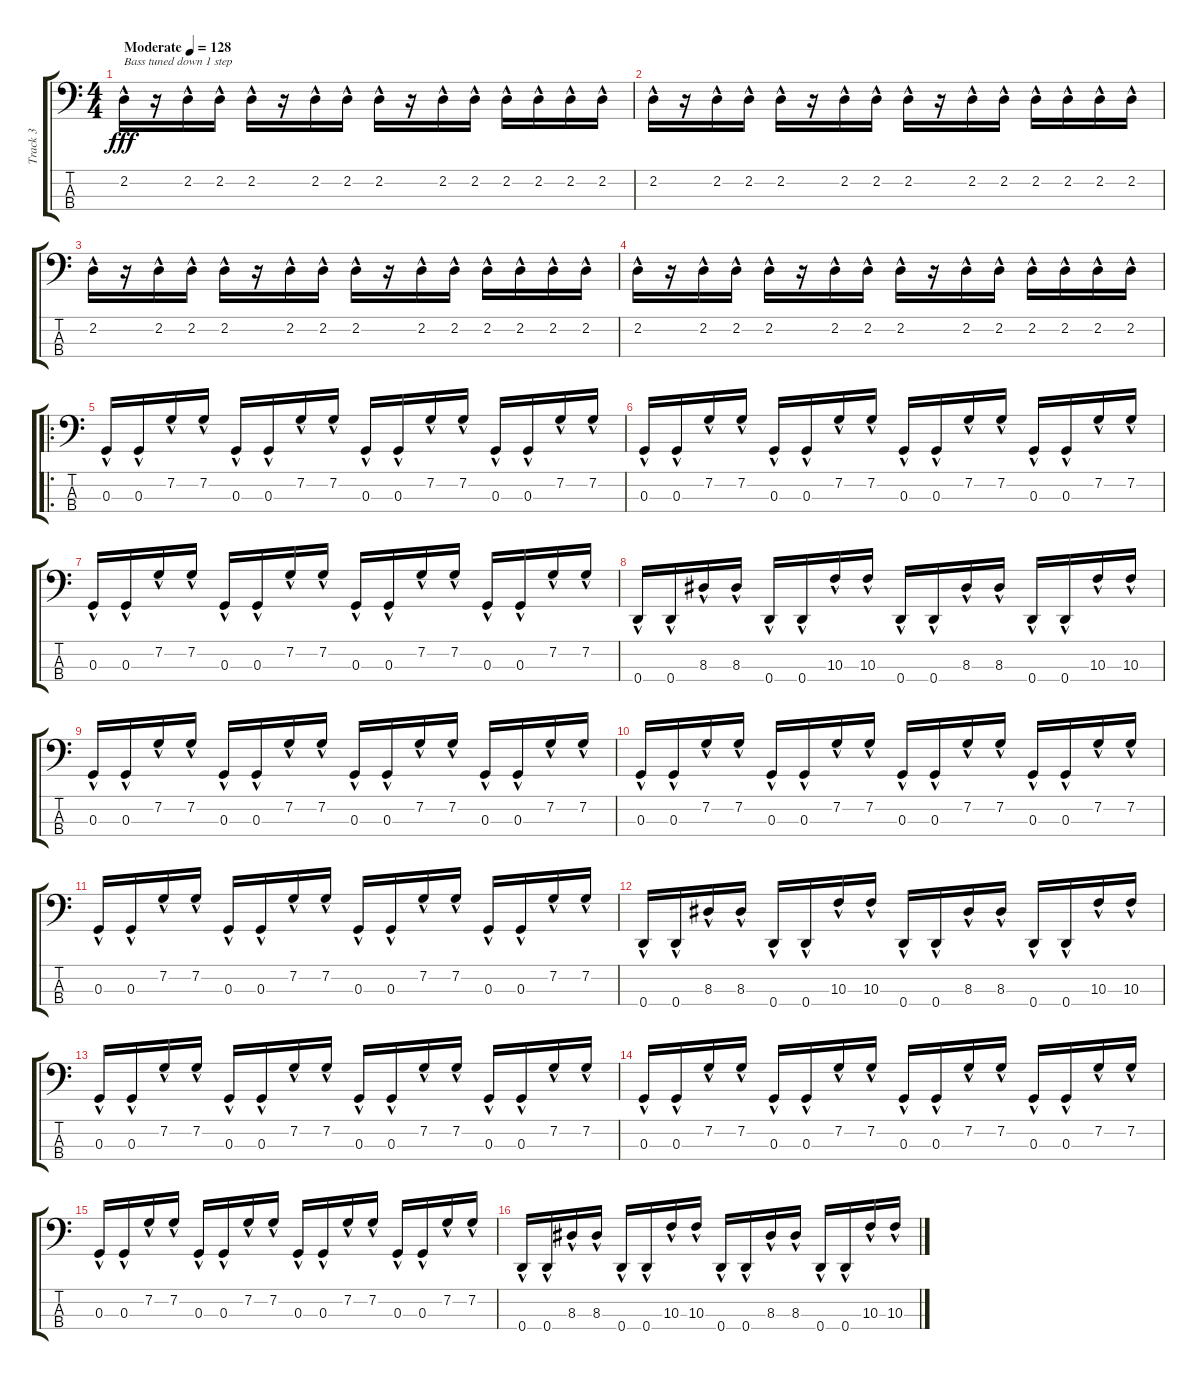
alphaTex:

\track ("Track 3" "Track 3") {instrument electricbasspick}
\staff {score tabs}
\tuning (F2 C2 G1 D1) {hide}
\ts (4 4)
\tempo (128 "Moderate")
\clef f4
\ks c
2.2{hac}.16{txt "Bass tuned down 1 step" dy fff instrument electricbasspick} r.16 2.2{hac}.16 2.2{hac}.16 2.2{hac}.16 r.16 2.2{hac}.16 2.2{hac}.16 2.2{hac}.16 r.16 2.2{hac}.16 2.2{hac}.16 2.2{hac}.16 2.2{hac}.16 2.2{hac}.16 2.2{hac}.16 |
2.2{hac}.16 r.16 2.2{hac}.16 2.2{hac}.16 2.2{hac}.16 r.16 2.2{hac}.16 2.2{hac}.16 2.2{hac}.16 r.16 2.2{hac}.16 2.2{hac}.16 2.2{hac}.16 2.2{hac}.16 2.2{hac}.16 2.2{hac}.16 |
2.2{hac}.16 r.16 2.2{hac}.16 2.2{hac}.16 2.2{hac}.16 r.16 2.2{hac}.16 2.2{hac}.16 2.2{hac}.16 r.16 2.2{hac}.16 2.2{hac}.16 2.2{hac}.16 2.2{hac}.16 2.2{hac}.16 2.2{hac}.16 |
2.2{hac}.16 r.16 2.2{hac}.16 2.2{hac}.16 2.2{hac}.16 r.16 2.2{hac}.16 2.2{hac}.16 2.2{hac}.16 r.16 2.2{hac}.16 2.2{hac}.16 2.2{hac}.16 2.2{hac}.16 2.2{hac}.16 2.2{hac}.16 |
\ro
0.3{hac}.16 0.3{hac}.16 7.2{hac}.16 7.2{hac}.16 0.3{hac}.16 0.3{hac}.16 7.2{hac}.16 7.2{hac}.16 0.3{hac}.16 0.3{hac}.16 7.2{hac}.16 7.2{hac}.16 0.3{hac}.16 0.3{hac}.16 7.2{hac}.16 7.2{hac}.16 |
0.3{hac}.16 0.3{hac}.16 7.2{hac}.16 7.2{hac}.16 0.3{hac}.16 0.3{hac}.16 7.2{hac}.16 7.2{hac}.16 0.3{hac}.16 0.3{hac}.16 7.2{hac}.16 7.2{hac}.16 0.3{hac}.16 0.3{hac}.16 7.2{hac}.16 7.2{hac}.16 |
0.3{hac}.16 0.3{hac}.16 7.2{hac}.16 7.2{hac}.16 0.3{hac}.16 0.3{hac}.16 7.2{hac}.16 7.2{hac}.16 0.3{hac}.16 0.3{hac}.16 7.2{hac}.16 7.2{hac}.16 0.3{hac}.16 0.3{hac}.16 7.2{hac}.16 7.2{hac}.16 |
0.4{hac}.16 0.4{hac}.16 8.3{hac}.16 8.3{hac}.16 0.4{hac}.16 0.4{hac}.16 10.3{hac}.16 10.3{hac}.16 0.4{hac}.16 0.4{hac}.16 8.3{hac}.16 8.3{hac}.16 0.4{hac}.16 0.4{hac}.16 10.3{hac}.16 10.3{hac}.16 |
0.3{hac}.16 0.3{hac}.16 7.2{hac}.16 7.2{hac}.16 0.3{hac}.16 0.3{hac}.16 7.2{hac}.16 7.2{hac}.16 0.3{hac}.16 0.3{hac}.16 7.2{hac}.16 7.2{hac}.16 0.3{hac}.16 0.3{hac}.16 7.2{hac}.16 7.2{hac}.16 |
0.3{hac}.16 0.3{hac}.16 7.2{hac}.16 7.2{hac}.16 0.3{hac}.16 0.3{hac}.16 7.2{hac}.16 7.2{hac}.16 0.3{hac}.16 0.3{hac}.16 7.2{hac}.16 7.2{hac}.16 0.3{hac}.16 0.3{hac}.16 7.2{hac}.16 7.2{hac}.16 |
0.3{hac}.16 0.3{hac}.16 7.2{hac}.16 7.2{hac}.16 0.3{hac}.16 0.3{hac}.16 7.2{hac}.16 7.2{hac}.16 0.3{hac}.16 0.3{hac}.16 7.2{hac}.16 7.2{hac}.16 0.3{hac}.16 0.3{hac}.16 7.2{hac}.16 7.2{hac}.16 |
0.4{hac}.16 0.4{hac}.16 8.3{hac}.16 8.3{hac}.16 0.4{hac}.16 0.4{hac}.16 10.3{hac}.16 10.3{hac}.16 0.4{hac}.16 0.4{hac}.16 8.3{hac}.16 8.3{hac}.16 0.4{hac}.16 0.4{hac}.16 10.3{hac}.16 10.3{hac}.16 |
0.3{hac}.16 0.3{hac}.16 7.2{hac}.16 7.2{hac}.16 0.3{hac}.16 0.3{hac}.16 7.2{hac}.16 7.2{hac}.16 0.3{hac}.16 0.3{hac}.16 7.2{hac}.16 7.2{hac}.16 0.3{hac}.16 0.3{hac}.16 7.2{hac}.16 7.2{hac}.16 |
0.3{hac}.16 0.3{hac}.16 7.2{hac}.16 7.2{hac}.16 0.3{hac}.16 0.3{hac}.16 7.2{hac}.16 7.2{hac}.16 0.3{hac}.16 0.3{hac}.16 7.2{hac}.16 7.2{hac}.16 0.3{hac}.16 0.3{hac}.16 7.2{hac}.16 7.2{hac}.16 |
0.3{hac}.16 0.3{hac}.16 7.2{hac}.16 7.2{hac}.16 0.3{hac}.16 0.3{hac}.16 7.2{hac}.16 7.2{hac}.16 0.3{hac}.16 0.3{hac}.16 7.2{hac}.16 7.2{hac}.16 0.3{hac}.16 0.3{hac}.16 7.2{hac}.16 7.2{hac}.16 |
0.4{hac}.16 0.4{hac}.16 8.3{hac}.16 8.3{hac}.16 0.4{hac}.16 0.4{hac}.16 10.3{hac}.16 10.3{hac}.16 0.4{hac}.16 0.4{hac}.16 8.3{hac}.16 8.3{hac}.16 0.4{hac}.16 0.4{hac}.16 10.3{hac}.16 10.3{hac}.16
